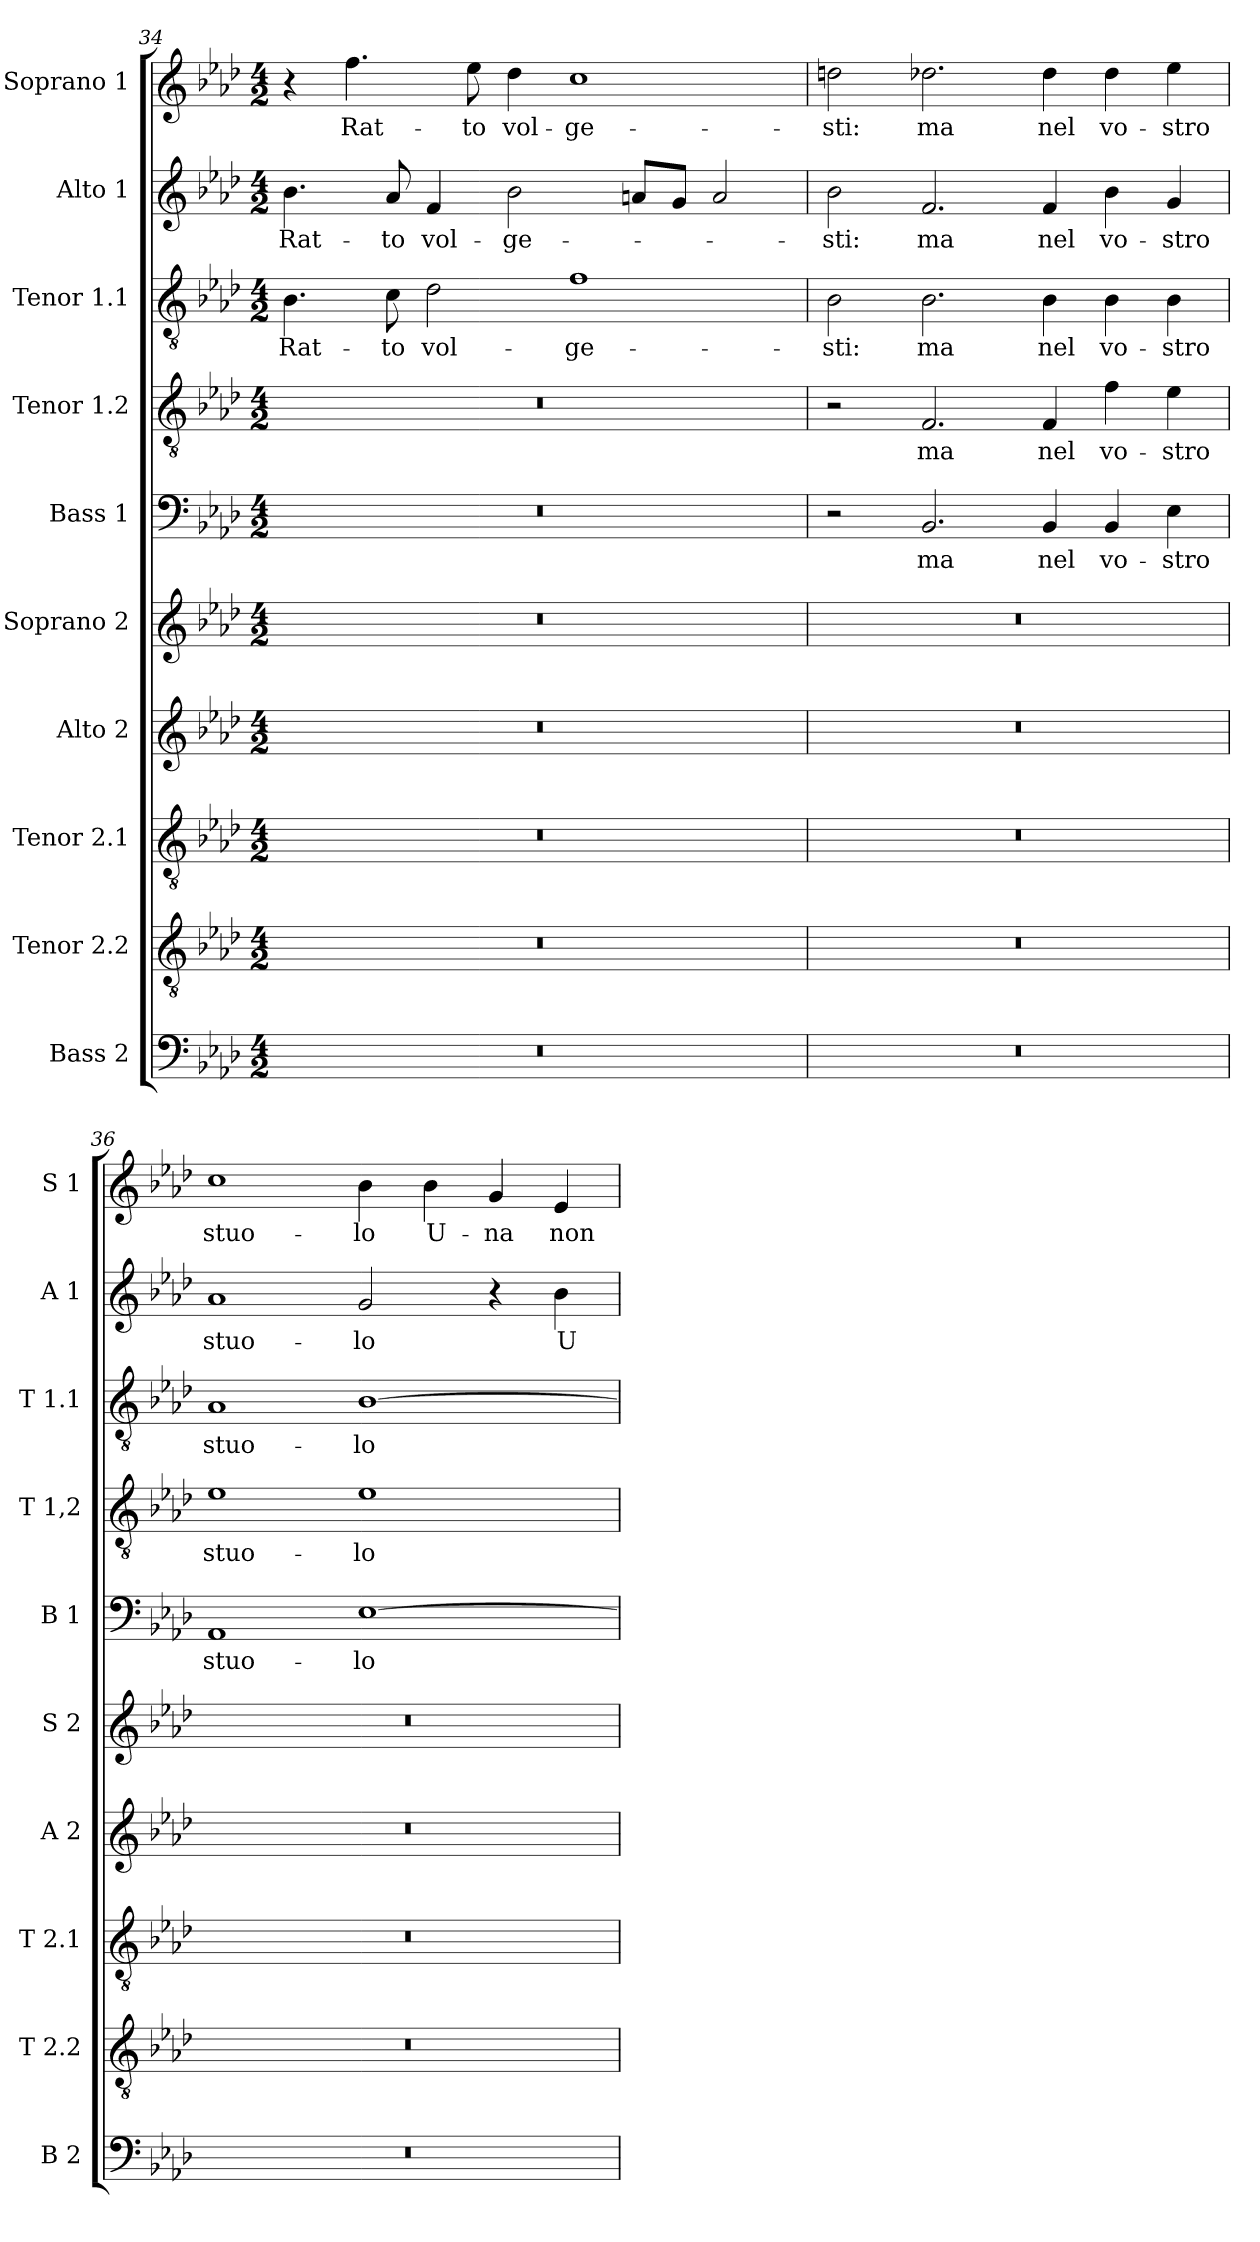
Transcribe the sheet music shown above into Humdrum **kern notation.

**kern	**kern	**kern	**kern	**kern	**kern	**text	**kern	**text	**kern	**text	**kern	**text	**kern	**text
*part10	*part9	*part8	*part7	*part6	*part5	*part5	*part4	*part4	*part3	*part3	*part2	*part2	*part1	*part1
*staff10	*staff9	*staff8	*staff7	*staff6	*staff5	*staff5	*staff4	*staff4	*staff3	*staff3	*staff2	*staff2	*staff1	*staff1
*I"Bass 2	*I"Tenor 2.2	*I"Tenor 2.1	*I"Alto 2	*I"Soprano 2	*I"Bass 1	*	*I"Tenor 1.2	*	*I"Tenor 1.1	*	*I"Alto 1	*	*I"Soprano 1	*
*I'B 2	*I'T 2.2	*I'T 2.1	*I'A 2	*I'S 2	*I'B 1	*	*I'T 1,2	*	*I'T 1.1	*	*I'A 1	*	*I'S 1	*
*clefF4	*clefGv2	*clefGv2	*clefG2	*clefG2	*clefF4	*	*clefGv2	*	*clefGv2	*	*clefG2	*	*clefG2	*
*k[b-e-a-d-]	*k[b-e-a-d-]	*k[b-e-a-d-]	*k[b-e-a-d-]	*k[b-e-a-d-]	*k[b-e-a-d-]	*	*k[b-e-a-d-]	*	*k[b-e-a-d-]	*	*k[b-e-a-d-]	*	*k[b-e-a-d-]	*
*A-:	*A-:	*A-:	*A-:	*A-:	*A-:	*	*A-:	*	*A-:	*	*A-:	*	*A-:	*
*M4/2	*M4/2	*M4/2	*M4/2	*M4/2	*M4/2	*	*M4/2	*	*M4/2	*	*M4/2	*	*M4/2	*
=34	=34	=34	=34	=34	=34	=34	=34	=34	=34	=34	=34	=34	=34	=34
!	!	!	!	!	!	!	!	!	!	!LO:LY:b	!	!LO:LY:b	!	!
0r	0r	0r	0r	0r	0r	.	0r	.	4.B-\	Rat-	4.b-\	Rat-	4r	.
!	!	!	!	!	!	!	!	!	!	!	!	!	!	!LO:LY:b
.	.	.	.	.	.	.	.	.	.	.	.	.	4.ff\	Rat-
!	!	!	!	!	!	!	!	!	!	!LO:LY:b	!	!LO:LY:b	!	!
.	.	.	.	.	.	.	.	.	8c\	-to	8a-/	-to	.	.
!	!	!	!	!	!	!	!	!	!	!LO:LY:b	!	!LO:LY:b	!	!
.	.	.	.	.	.	.	.	.	2d-\	vol-	4f/	vol-	.	.
!	!	!	!	!	!	!	!	!	!	!	!	!	!	!LO:LY:b
.	.	.	.	.	.	.	.	.	.	.	.	.	8ee-\	-to
!	!	!	!	!	!	!	!	!	!	!	!	!LO:LY:b	!	!LO:LY:b
.	.	.	.	.	.	.	.	.	.	.	2b-\	-ge-	4dd-\	vol-
!	!	!	!	!	!	!	!	!	!	!LO:LY:b	!	!	!	!LO:LY:b
.	.	.	.	.	.	.	.	.	1f	-ge-	.	.	1cc	-ge-
.	.	.	.	.	.	.	.	.	.	.	8an/L	.	.	.
.	.	.	.	.	.	.	.	.	.	.	8g/J	.	.	.
.	.	.	.	.	.	.	.	.	.	.	2a/	.	.	.
!!LO:PB:g=z
=35	=35	=35	=35	=35	=35	=35	=35	=35	=35	=35	=35	=35	=35	=35
!	!	!	!	!	!	!	!	!	!	!LO:LY:b	!	!LO:LY:b	!	!LO:LY:b
0r	0r	0r	0r	0r	2r	.	2r	.	2B-\	-sti:	2b-\	-sti:	2ddn\	-sti:
!	!	!	!	!	!	!LO:LY:b	!	!LO:LY:b	!	!LO:LY:b	!	!LO:LY:b	!	!LO:LY:b
.	.	.	.	.	2.BB-/	ma	2.F/	ma	2.B-\	ma	2.f/	ma	2.dd-X\	ma
!	!	!	!	!	!	!LO:LY:b	!	!LO:LY:b	!	!LO:LY:b	!	!LO:LY:b	!	!LO:LY:b
.	.	.	.	.	4BB-/	nel	4F/	nel	4B-\	nel	4f/	nel	4dd-\	nel
!	!	!	!	!	!	!LO:LY:b	!	!LO:LY:b	!	!LO:LY:b	!	!LO:LY:b	!	!LO:LY:b
.	.	.	.	.	4BB-/	vo-	4f\	vo-	4B-\	vo-	4b-\	vo-	4dd-\	vo-
!	!	!	!	!	!	!LO:LY:b	!	!LO:LY:b	!	!LO:LY:b	!	!LO:LY:b	!	!LO:LY:b
.	.	.	.	.	4E-\	-stro	4e-\	-stro	4B-\	-stro	4g/	-stro	4ee-\	-stro
=36	=36	=36	=36	=36	=36	=36	=36	=36	=36	=36	=36	=36	=36	=36
!	!	!	!	!	!	!LO:LY:b	!	!LO:LY:b	!	!LO:LY:b	!	!LO:LY:b	!	!LO:LY:b
0r	0r	0r	0r	0r	1AA-	stuo-	1e-	stuo-	1A-	stuo-	1a-	stuo-	1cc	stuo-
!	!	!	!	!	!	!LO:LY:b	!	!LO:LY:b	!	!LO:LY:b	!	!LO:LY:b	!	!LO:LY:b
.	.	.	.	.	[1E-	-lo	1e-	-lo	[1B-	-lo	2g/	-lo	4b-\	-lo
!	!	!	!	!	!	!	!	!	!	!	!	!	!	!LO:LY:b
.	.	.	.	.	.	.	.	.	.	.	.	.	4b-\	U-
!	!	!	!	!	!	!	!	!	!	!	!	!	!	!LO:LY:b
.	.	.	.	.	.	.	.	.	.	.	4r	.	4g/	-na
!	!	!	!	!	!	!	!	!	!	!	!	!LO:LY:b	!	!LO:LY:b
.	.	.	.	.	.	.	.	.	.	.	4b-\	U-	4e-/	non
=	=	=	=	=	=	=	=	=	=	=	=	=	=	=
*-	*-	*-	*-	*-	*-	*-	*-	*-	*-	*-	*-	*-	*-	*-
